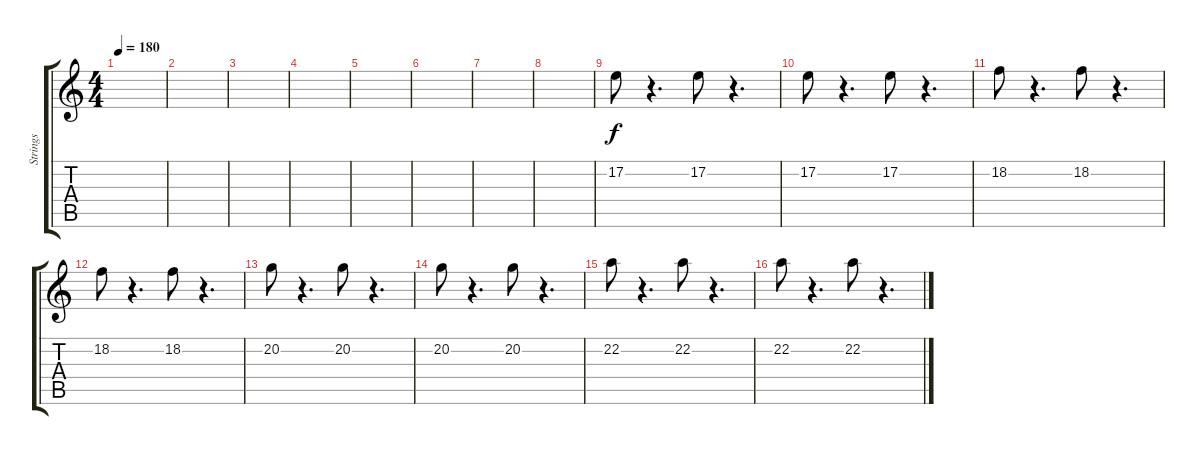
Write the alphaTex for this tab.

\track ("Strings" "Strings") {instrument tremolostrings}
\staff {score tabs}
\tuning (E4 B3 G3 D3 A2 E2) {hide}
\ts (4 4)
\tempo 180
\clef g2
\ks c
|
|
|
|
|
|
|
|
17.2.8 r.4{d} 17.2.8 r.4{d} |
17.2.8 r.4{d} 17.2.8 r.4{d} |
18.2.8 r.4{d} 18.2.8 r.4{d} |
18.2.8 r.4{d} 18.2.8 r.4{d} |
20.2.8 r.4{d} 20.2.8 r.4{d} |
20.2.8 r.4{d} 20.2.8 r.4{d} |
22.2.8 r.4{d} 22.2.8 r.4{d} |
22.2.8 r.4{d} 22.2.8 r.4{d}
